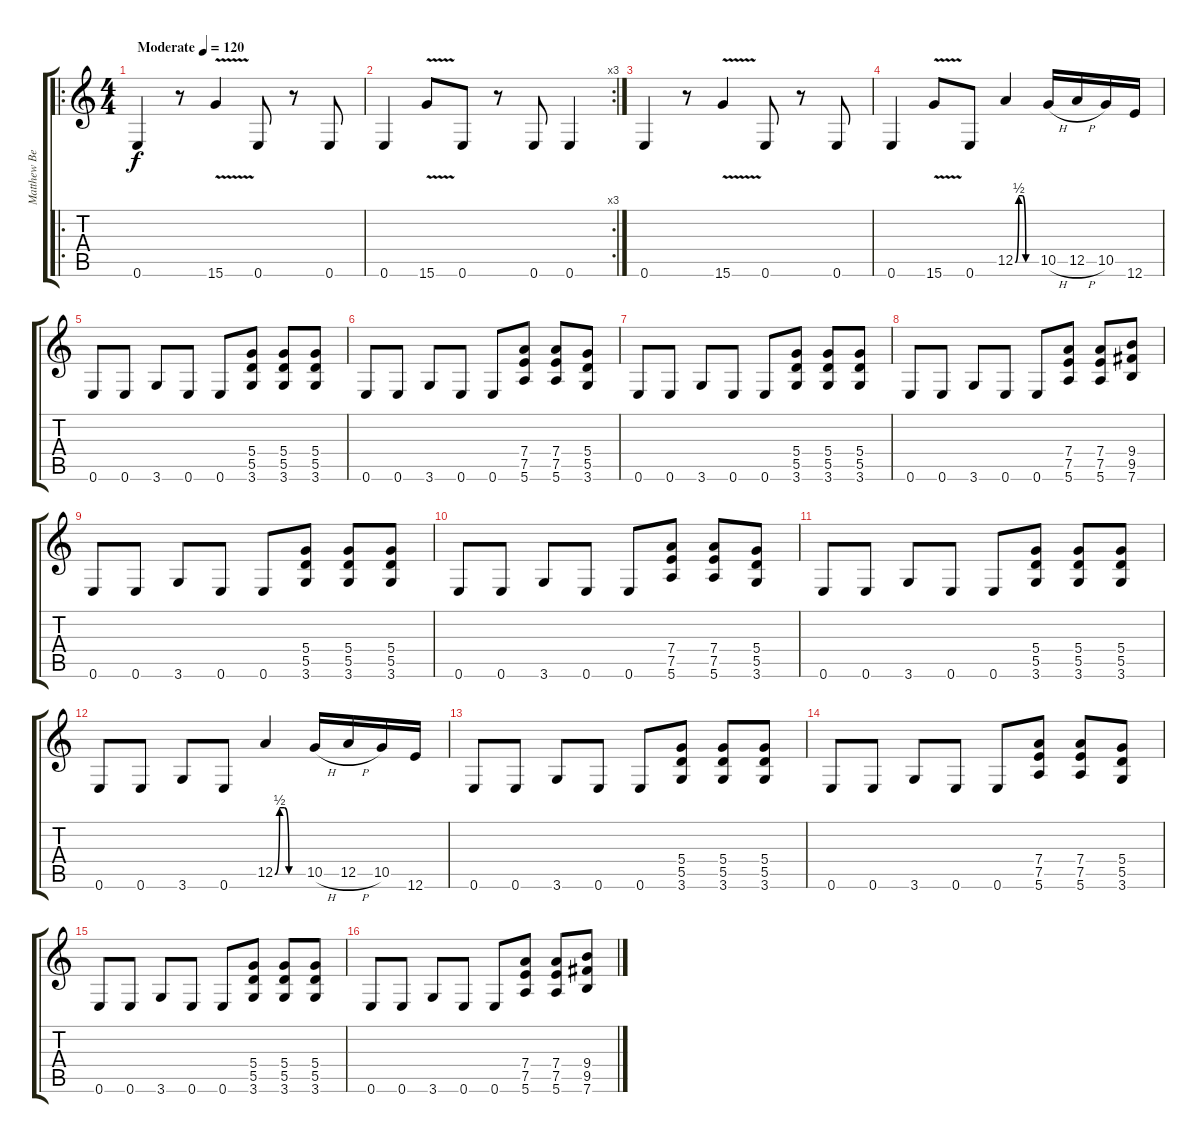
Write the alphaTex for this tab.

\track ("Matthew Bellamy" "Matthew Be") {instrument distortionguitar}
\staff {score tabs}
\tuning (E4 B3 G3 D3 A2 E2) {hide}
\ro
\ts (4 4)
\tempo (120 "Moderate")
\clef g2
\ks c
0.6.4{dy f instrument distortionguitar} r.8 15.6{v}.4 0.6.8 r.8 0.6.8 |
\rc 3
0.6.4 15.6{v}.8 0.6.8 r.8 0.6.8 0.6.4 |
0.6.4 r.8 15.6{v}.4 0.6.8 r.8 0.6.8 |
0.6.4 15.6{v}.8 0.6.8 12.5{be (custom 0 0 10 2 20 2 30 0 60 0)}.4 10.5{h}.16 12.5{h}.16 10.5.16 12.6.16 |
0.6.8 0.6.8 3.6.8 0.6.8 0.6.8 (5.4 5.5 3.6).8 (5.4 5.5 3.6).8 (5.4 5.5 3.6).8 |
0.6.8 0.6.8 3.6.8 0.6.8 0.6.8 (7.4 7.5 5.6).8 (7.4 7.5 5.6).8 (5.4 5.5 3.6).8 |
0.6.8 0.6.8 3.6.8 0.6.8 0.6.8 (5.4 5.5 3.6).8 (5.4 5.5 3.6).8 (5.4 5.5 3.6).8 |
0.6.8 0.6.8 3.6.8 0.6.8 0.6.8 (7.4 7.5 5.6).8 (7.4 7.5 5.6).8 (9.4 9.5 7.6).8 |
0.6.8 0.6.8 3.6.8 0.6.8 0.6.8 (5.4 5.5 3.6).8 (5.4 5.5 3.6).8 (5.4 5.5 3.6).8 |
0.6.8 0.6.8 3.6.8 0.6.8 0.6.8 (7.4 7.5 5.6).8 (7.4 7.5 5.6).8 (5.4 5.5 3.6).8 |
0.6.8 0.6.8 3.6.8 0.6.8 0.6.8 (5.4 5.5 3.6).8 (5.4 5.5 3.6).8 (5.4 5.5 3.6).8 |
0.6.8 0.6.8 3.6.8 0.6.8 12.5{be (custom 0 0 10 2 20 2 30 0 60 0)}.4 10.5{h}.16 12.5{h}.16 10.5.16 12.6.16 |
0.6.8{instrument overdrivenguitar} 0.6.8 3.6.8 0.6.8 0.6.8 (5.4 5.5 3.6).8 (5.4 5.5 3.6).8 (5.4 5.5 3.6).8 |
0.6.8 0.6.8 3.6.8 0.6.8 0.6.8 (7.4 7.5 5.6).8 (7.4 7.5 5.6).8 (5.4 5.5 3.6).8 |
0.6.8 0.6.8 3.6.8 0.6.8 0.6.8 (5.4 5.5 3.6).8 (5.4 5.5 3.6).8 (5.4 5.5 3.6).8 |
0.6.8 0.6.8 3.6.8 0.6.8 0.6.8 (7.4 7.5 5.6).8 (7.4 7.5 5.6).8 (9.4 9.5 7.6).8
